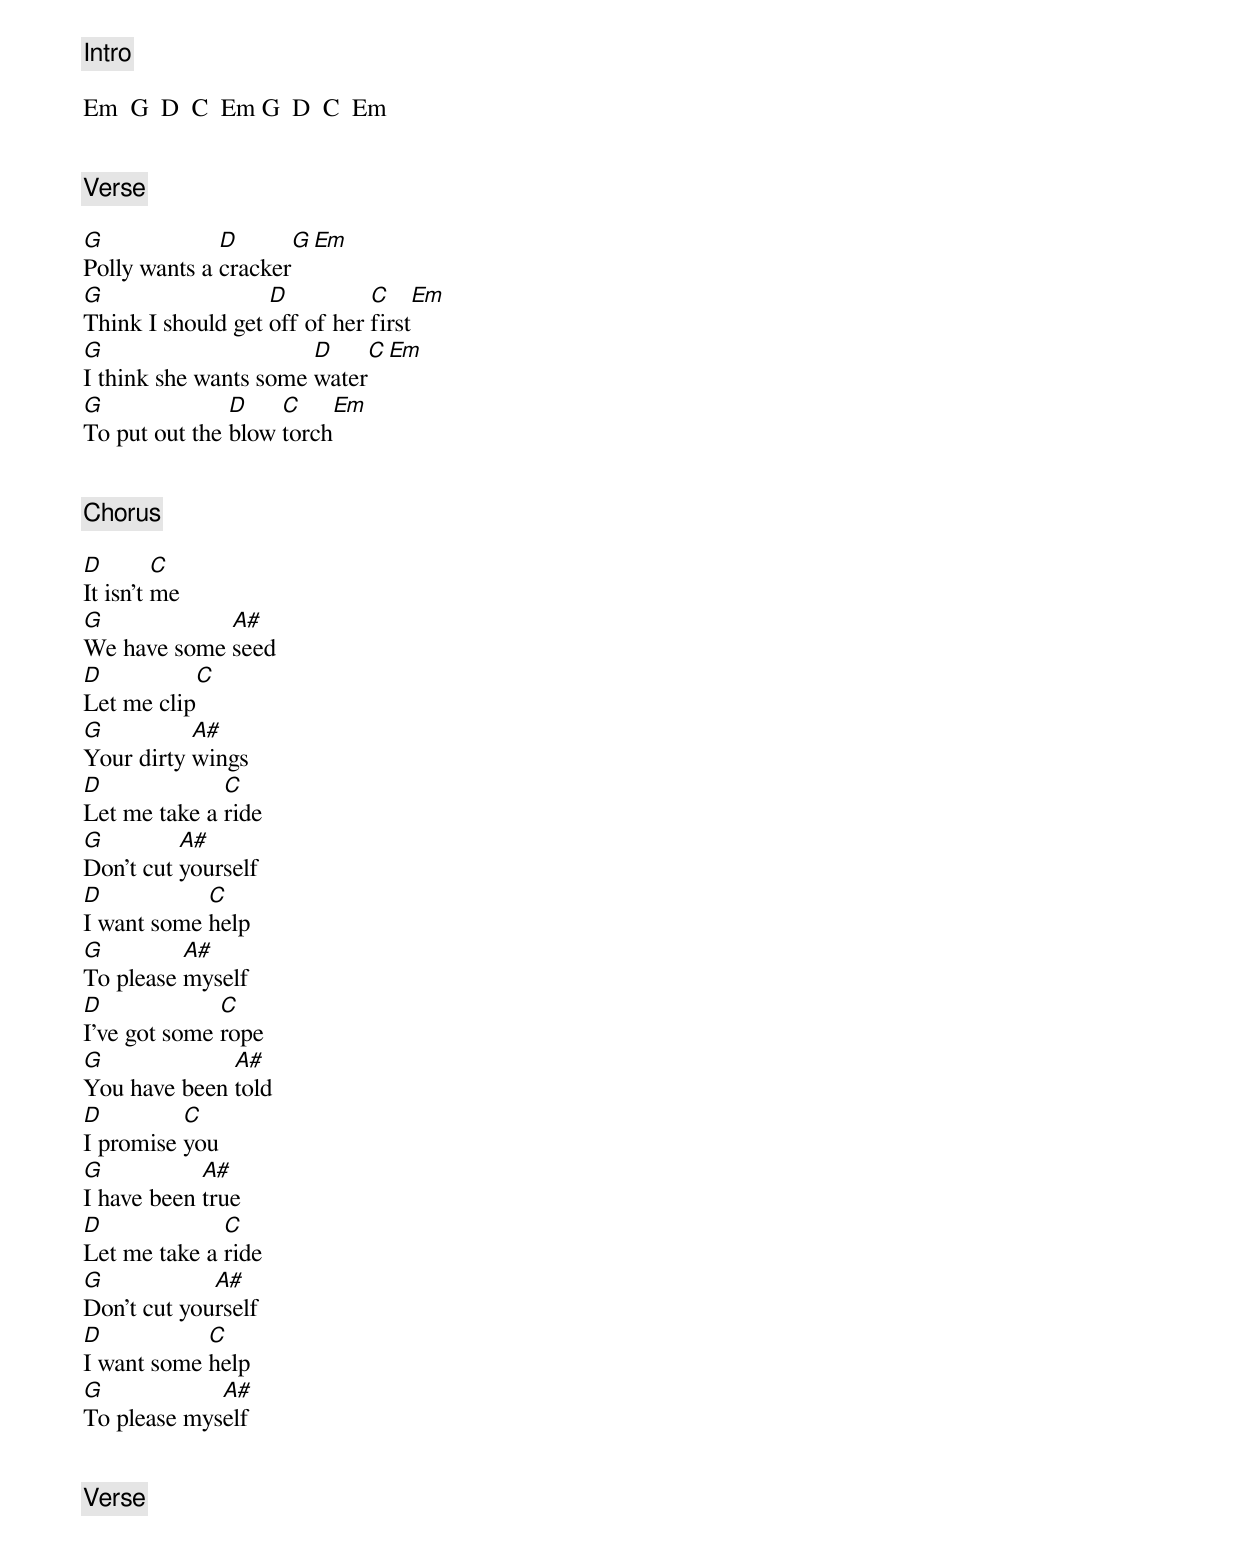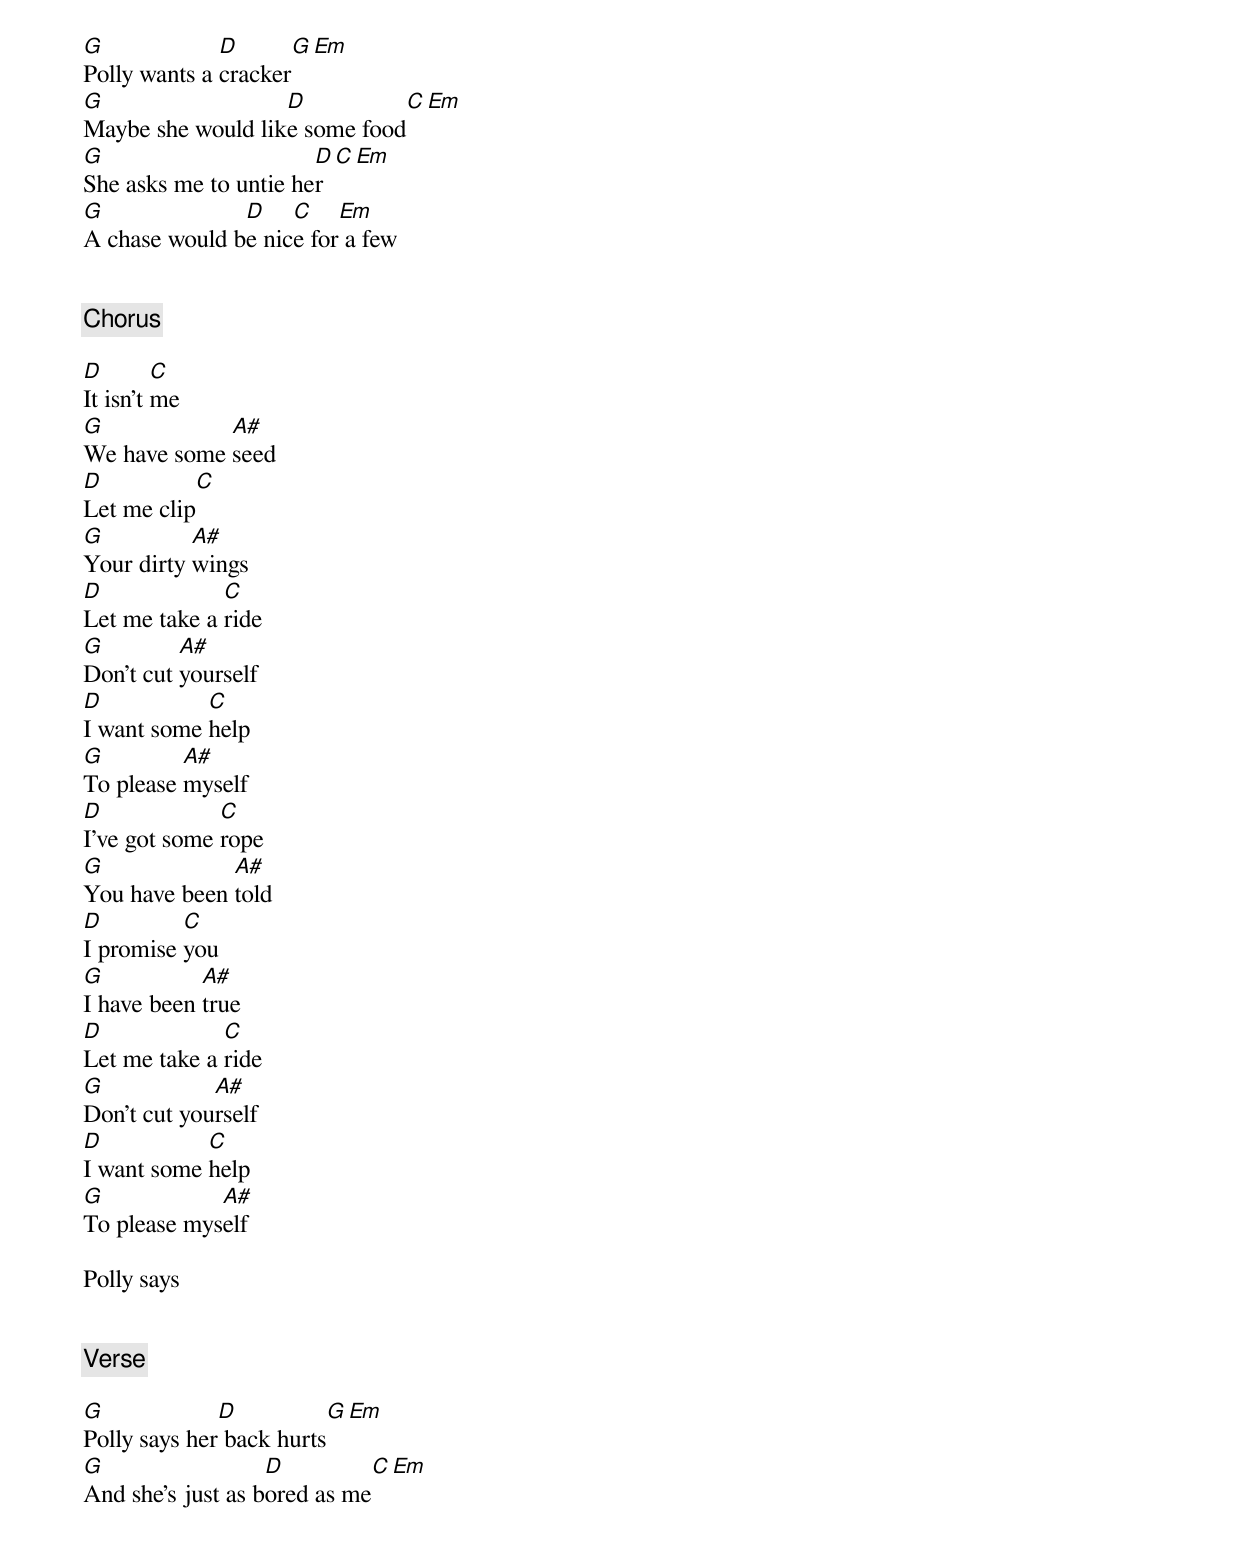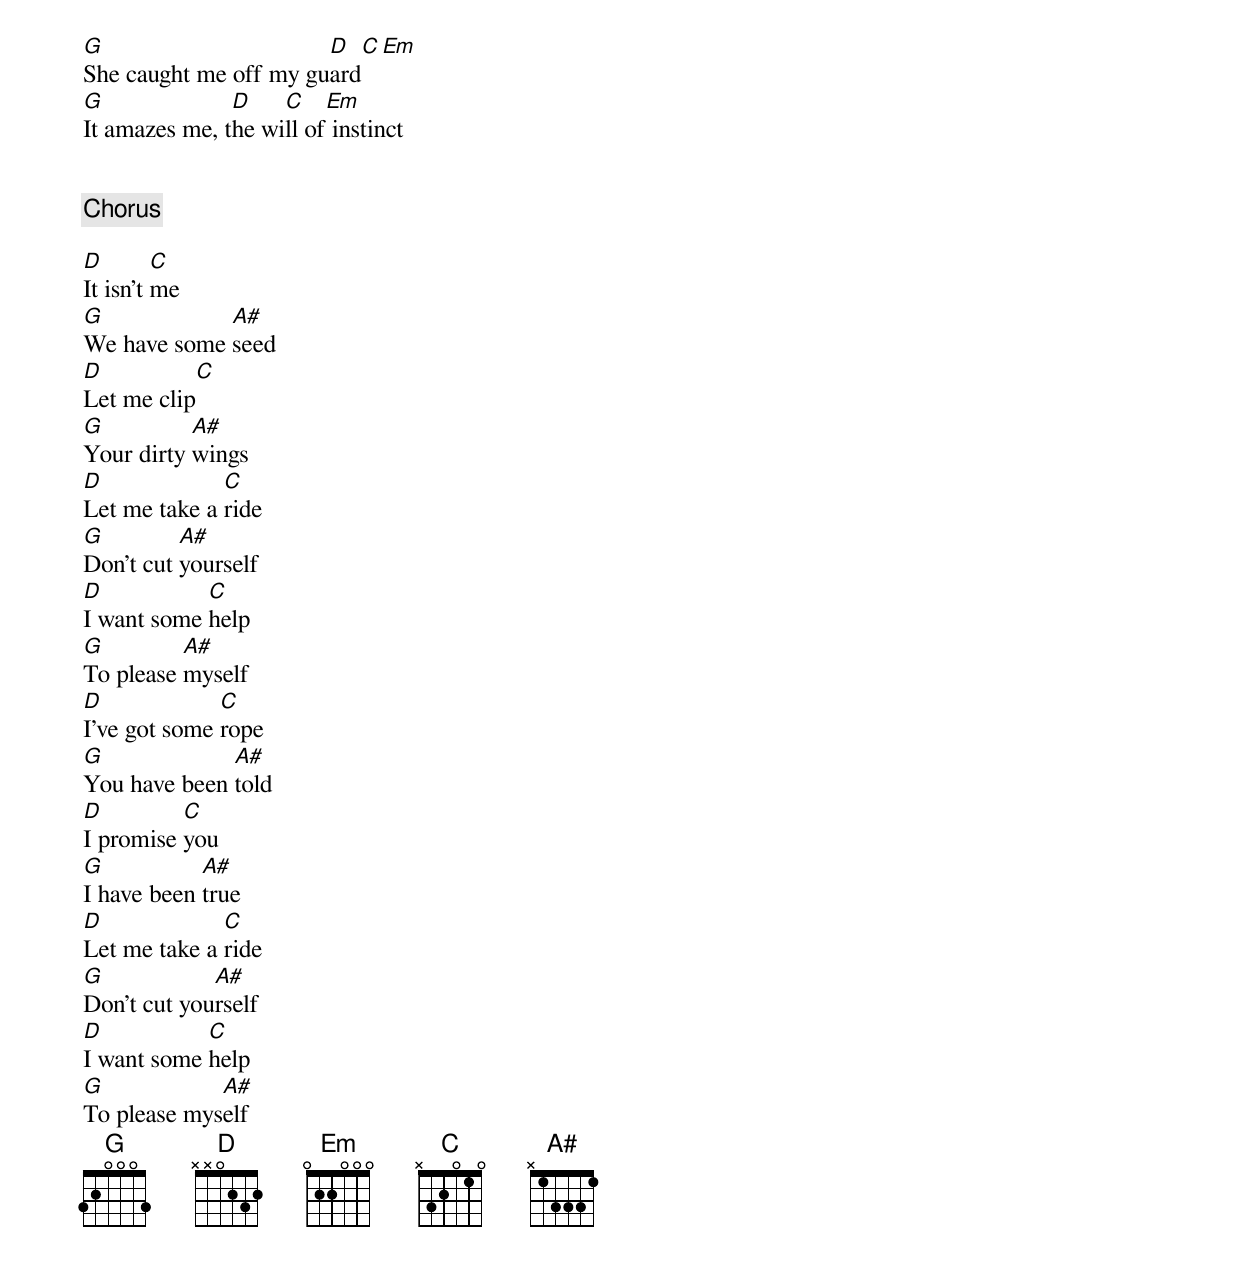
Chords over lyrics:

[Intro]

Em  G  D  C  Em G  D  C  Em


[Verse]

G             D           G          Em
Polly wants a cracker
G                  D          C      Em
Think I should get off of her first
G                      D        C     Em
I think she wants some water
G              D    C    Em
To put out the blow torch


[Chorus]

D        C
It isn't me
G            A#
We have some seed
D           C
Let me clip
G          A#
Your dirty wings
D             C
Let me take a ride
G         A#
Don't cut yourself
D           C
I want some help
G         A#
To please myself
D             C
I've got some rope
G             A#
You have been told
D         C
I promise you
G           A#
I have been true
D             C
Let me take a ride
G            A#
Don't cut yourself
D           C
I want some help
G            A#
To please myself


[Verse]

G             D           G          Em
Polly wants a cracker
G                  D          C      Em
Maybe she would like some food
G                      D        C     Em
She asks me to untie her
G              D    C    Em
A chase would be nice for a few


[Chorus]

D        C
It isn't me
G            A#
We have some seed
D           C
Let me clip
G          A#
Your dirty wings
D             C
Let me take a ride
G         A#
Don't cut yourself
D           C
I want some help
G         A#
To please myself
D             C
I've got some rope
G             A#
You have been told
D         C
I promise you
G           A#
I have been true
D             C
Let me take a ride
G            A#
Don't cut yourself
D           C
I want some help
G            A#
To please myself

Polly says


[Verse]

G             D           G          Em
Polly says her back hurts
G                  D          C      Em
And she's just as bored as me
G                      D        C     Em
She caught me off my guard
G              D    C    Em
It amazes me, the will of instinct


[Chorus]

D        C
It isn't me
G            A#
We have some seed
D           C
Let me clip
G          A#
Your dirty wings
D             C
Let me take a ride
G         A#
Don't cut yourself
D           C
I want some help
G         A#
To please myself
D             C
I've got some rope
G             A#
You have been told
D         C
I promise you
G           A#
I have been true
D             C
Let me take a ride
G            A#
Don't cut yourself
D           C
I want some help
G            A#
To please myself
